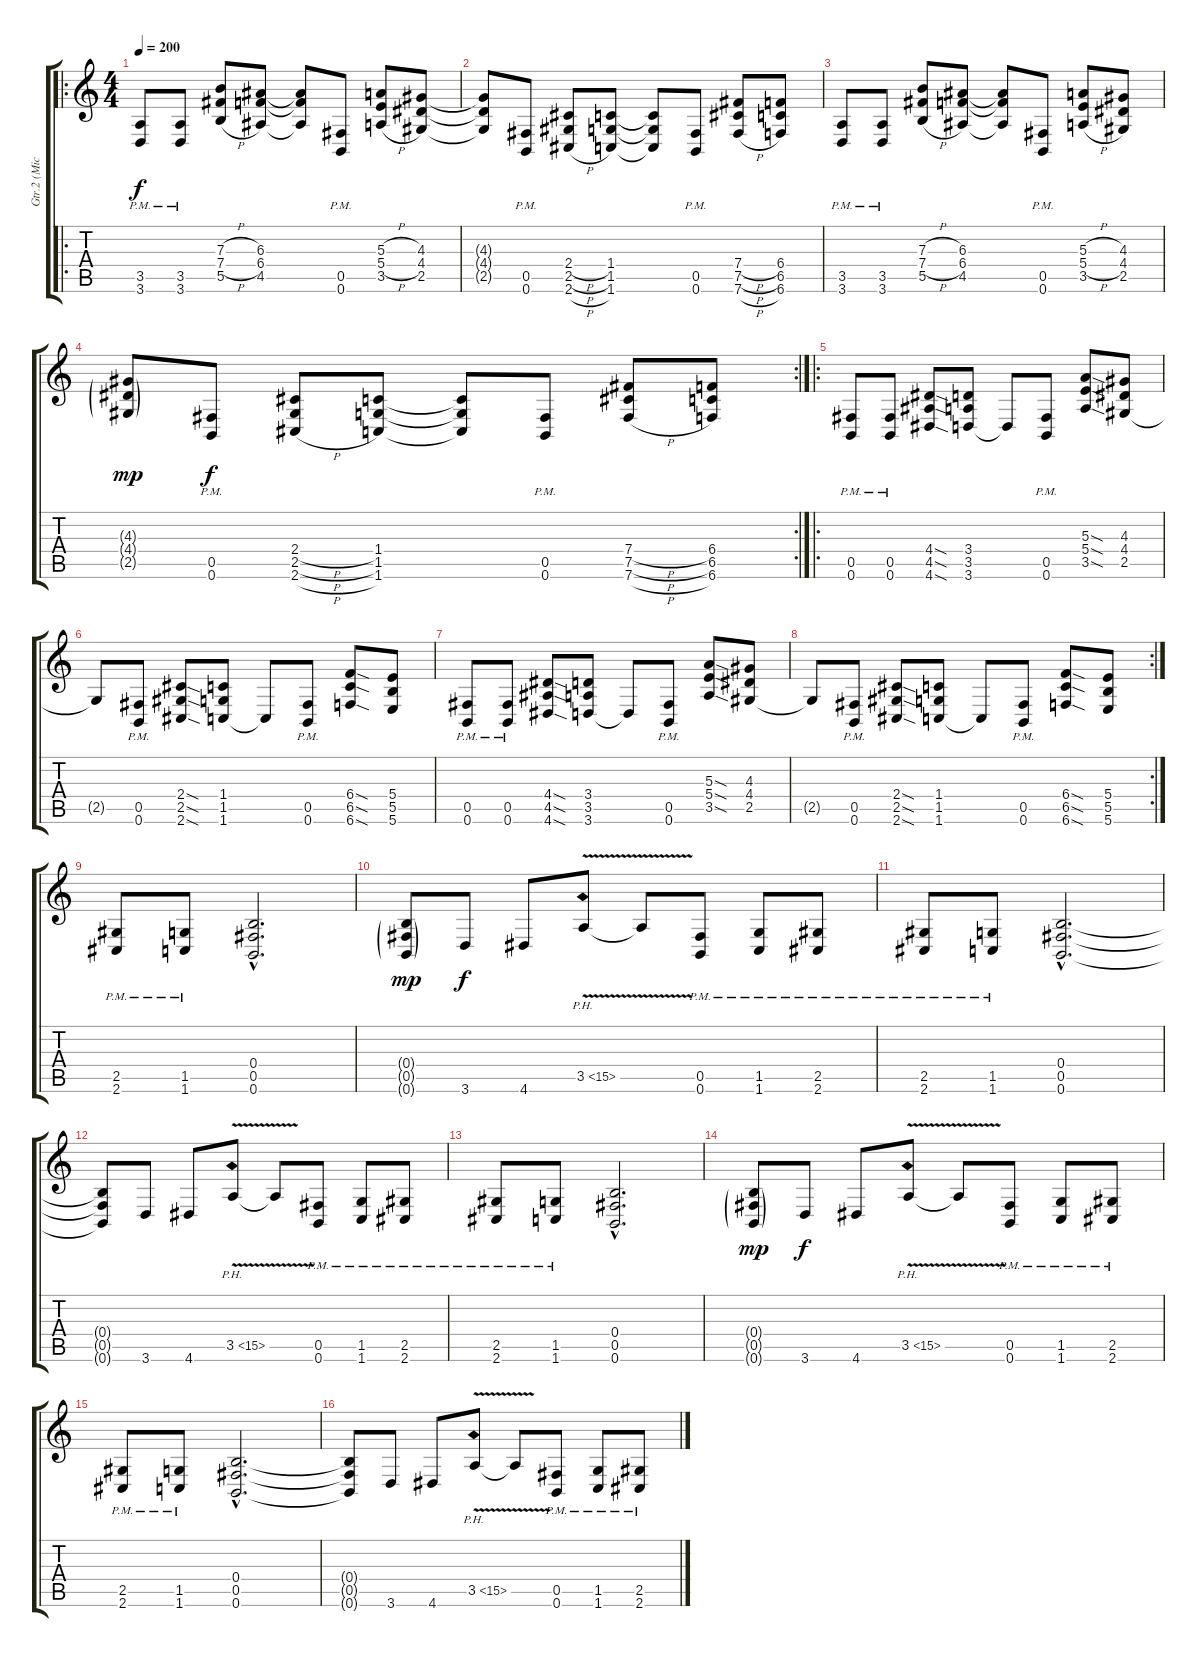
\track ("Gtr.2 (Mic Thompson)" "Gtr.2 (Mic") {instrument distortionguitar}
\staff {score tabs}
\tuning (Db4 Ab3 E3 B2 Gb2 B1) {hide}
\ro
\ts (4 4)
\tempo 200
\clef g2
\ks c
(3.5{pm} 3.6{pm}).8{dy f} (3.5{pm} 3.6{pm}).8 (7.3{h} 7.4{h} 5.5{h}).8 (6.3 6.4 4.5).8 (6.3{t} 6.4{t} 4.5{t}).8 (0.5{pm} 0.6{pm}).8 (5.3{h} 5.4{h} 3.5{h}).8 (4.3 4.4 2.5).8 |
(4.3{t} 4.4{t} 2.5{t}).8 (0.5{pm} 0.6{pm}).8 (2.4{h} 2.5{h} 2.6{h}).8 (1.4 1.5 1.6).8 (1.4{t} 1.5{t} 1.6{t}).8 (0.5{pm} 0.6{pm}).8 (7.4{h} 7.5{h} 7.6{h}).8 (6.4 6.5 6.6).8 |
(3.5{pm} 3.6{pm}).8 (3.5{pm} 3.6{pm}).8 (7.3{h} 7.4{h} 5.5{h}).8 (6.3 6.4 4.5).8 (6.3{t} 6.4{t} 4.5{t}).8 (0.5{pm} 0.6{pm}).8 (5.3{h} 5.4{h} 3.5{h}).8 (4.3 4.4 2.5).8 |
\rc 2
(4.3{g} 4.4{g} 2.5{g}).8{dy mp} (0.5{pm} 0.6{pm}).8{dy f} (2.4{h} 2.5{h} 2.6{h}).8 (1.4 1.5 1.6).8 (1.4{t} 1.5{t} 1.6{t}).8 (0.5{pm} 0.6{pm}).8 (7.4{h} 7.5{h} 7.6{h}).8 (6.4 6.5 6.6).8 |
\ro
(0.5{pm} 0.6{pm}).8 (0.5{pm} 0.6{pm}).8 (4.4{sod} 4.5{sod} 4.6{sod}).8 (3.4 3.5 3.6).8 3.6{t}.8 (0.5{pm} 0.6{pm}).8 (5.3{sod} 5.4{sod} 3.5{sod}).8 (4.3 4.4 2.5).8 |
2.5{t}.8 (0.5{pm} 0.6{pm}).8 (2.4{sod} 2.5{sod} 2.6{sod}).8 (1.4 1.5 1.6).8 1.6{t}.8 (0.5{pm} 0.6{pm}).8 (6.4{sod} 6.5{sod} 6.6{sod}).8 (5.4 5.5 5.6).8 |
(0.5{pm} 0.6{pm}).8 (0.5{pm} 0.6{pm}).8 (4.4{sod} 4.5{sod} 4.6{sod}).8 (3.4 3.5 3.6).8 3.6{t}.8 (0.5{pm} 0.6{pm}).8 (5.3{sod} 5.4{sod} 3.5{sod}).8 (4.3 4.4 2.5).8 |
\rc 2
2.5{t}.8 (0.5{pm} 0.6{pm}).8 (2.4{sod} 2.5{sod} 2.6{sod}).8 (1.4 1.5 1.6).8 1.6{t}.8 (0.5{pm} 0.6{pm}).8 (6.4{sod} 6.5{sod} 6.6{sod}).8 (5.4 5.5 5.6).8 |
(2.5{pm} 2.6{pm}).8 (1.5{pm} 1.6{pm}).8 (0.4{hac} 0.5{hac} 0.6{hac}).2{d} |
(0.4{g} 0.5{g} 0.6{g}).8{dy mp} 3.6.8{dy f} 4.6.8 3.5{ph 12 v}.8 3.5{t}.8 (0.5{pm} 0.6{pm}).8 (1.5{pm} 1.6{pm}).8 (2.5{pm} 2.6{pm}).8 |
(2.5{pm} 2.6{pm}).8 (1.5{pm} 1.6{pm}).8 (0.4{hac} 0.5{hac} 0.6{hac}).2{d} |
(0.4{t} 0.5{t} 0.6{t}).8 3.6.8 4.6.8 3.5{ph 12 v}.8 3.5{t}.8 (0.5{pm} 0.6{pm}).8 (1.5{pm} 1.6{pm}).8 (2.5{pm} 2.6{pm}).8 |
(2.5{pm} 2.6{pm}).8 (1.5{pm} 1.6{pm}).8 (0.4{hac} 0.5{hac} 0.6{hac}).2{d} |
(0.4{g} 0.5{g} 0.6{g}).8{dy mp} 3.6.8{dy f} 4.6.8 3.5{ph 12 v}.8 3.5{t}.8 (0.5{pm} 0.6{pm}).8 (1.5{pm} 1.6{pm}).8 (2.5{pm} 2.6{pm}).8 |
(2.5{pm} 2.6{pm}).8 (1.5{pm} 1.6{pm}).8 (0.4{hac} 0.5{hac} 0.6{hac}).2{d} |
(0.4{t} 0.5{t} 0.6{t}).8 3.6.8 4.6.8 3.5{ph 12 v}.8 3.5{t}.8 (0.5{pm} 0.6{pm}).8 (1.5{pm} 1.6{pm}).8 (2.5{pm} 2.6{pm}).8
